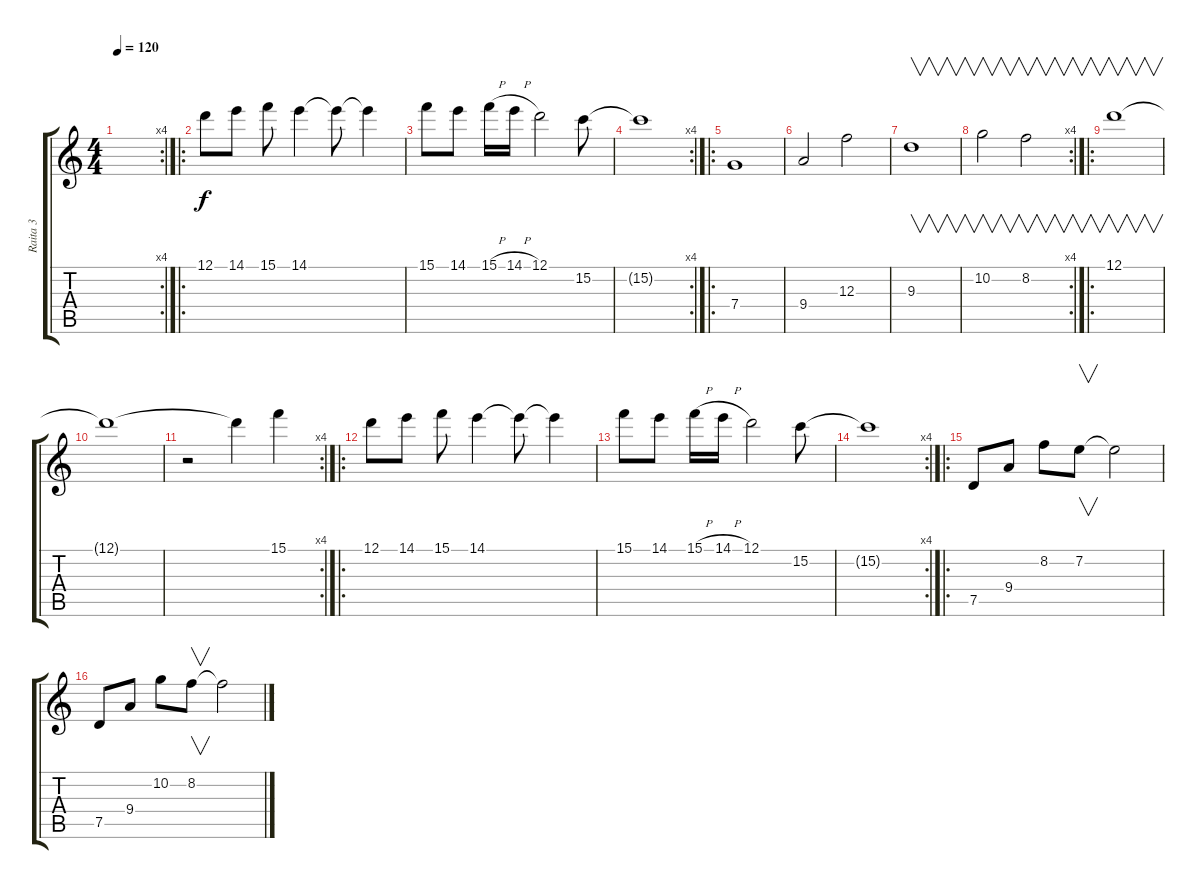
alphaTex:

\track ("Raita 3" "Raita 3") {instrument distortionguitar}
\staff {score tabs}
\tuning (D4 A3 F3 C3 G2 D2) {hide}
\rc 4
\ts (4 4)
\tempo 120
\clef g2
\ks c
|
\ro
12.1.8 14.1.8 15.1.8 14.1.4 14.1{t}.8 14.1{t}.4 |
15.1.8 14.1.8 15.1{h}.16 14.1{h}.16 12.1.2 15.2.8 |
\rc 4
15.2{t}.1 |
\ro
7.4.1 |
9.4.2 12.3.2 |
9.3.1{v} |
\rc 4
10.2.2{v} 8.2.2{v} |
\ro
12.1.1{v} |
12.1{t}.1 |
\rc 4
r.2 12.1{t}.4 15.1.4 |
\ro
12.1.8 14.1.8 15.1.8 14.1.4 14.1{t}.8 14.1{t}.4 |
15.1.8 14.1.8 15.1{h}.16 14.1{h}.16 12.1.2 15.2.8 |
\rc 4
15.2{t}.1 |
\ro
7.5.8 9.4.8 8.2.8 7.2.8{v} 7.2{t}.2 |
7.5.8 9.4.8 10.2.8 8.2.8{v} 8.2{t}.2
